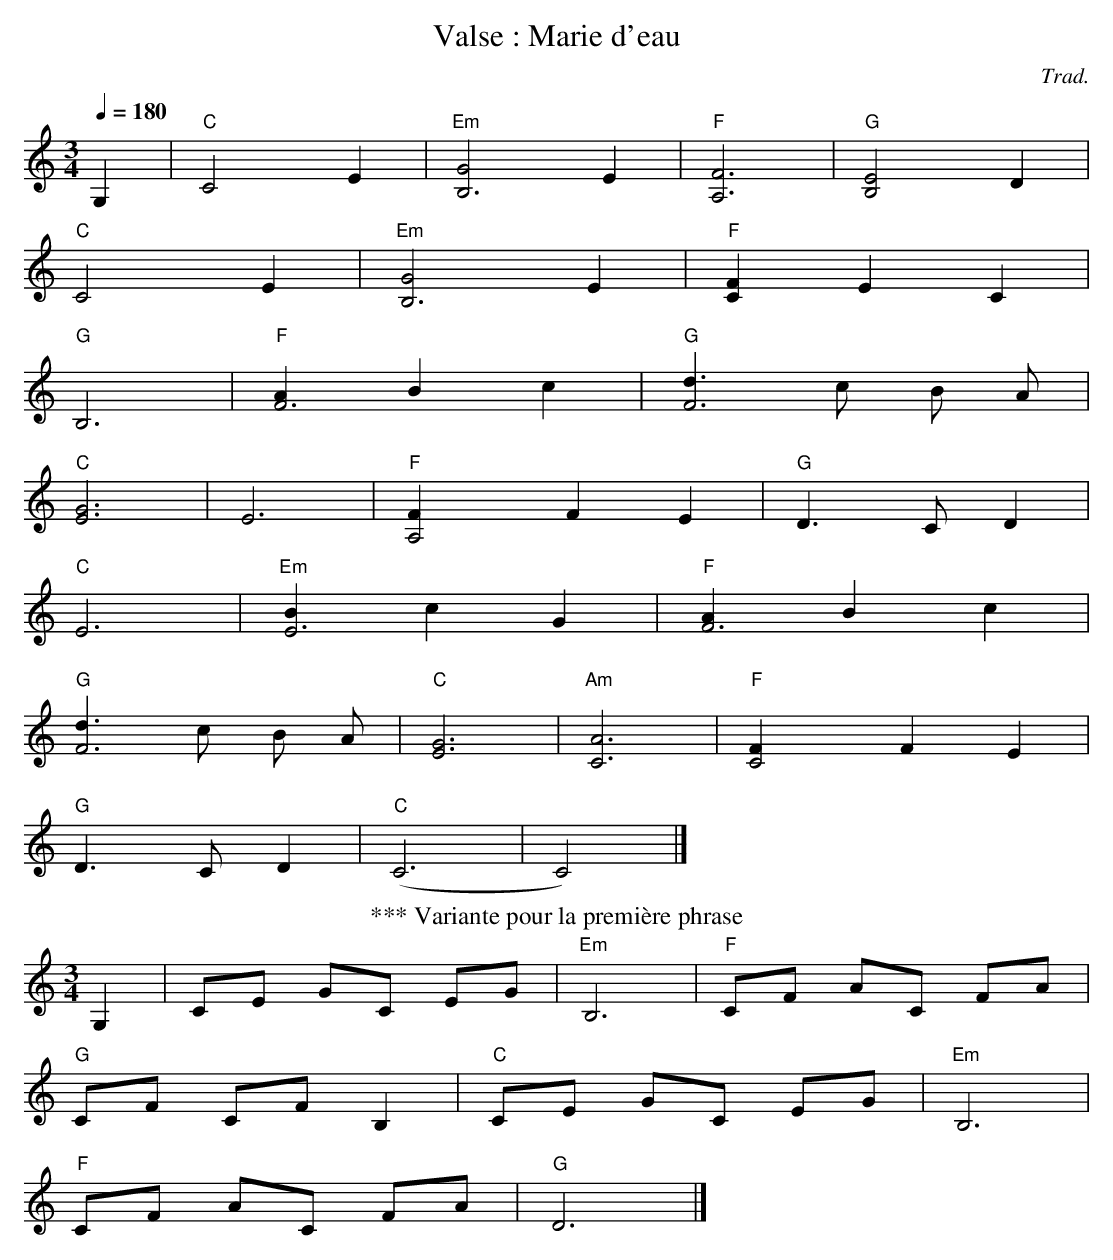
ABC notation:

X:1
T:Valse : Marie d'eau
E:12
C:Trad.
M:3/4
L:1/16
K:C
Q:1/4=180
G,4 | "C"C8 E4 | "Em"[G8B,12] E4 | "F"[A,12F12] | "G"[B,8E8] D4 |
"C"C8 E4 | "Em"[G8B,12] E4 | "F"[C4F4] E4 C4 |
"G"B,12 | "F"[A4F12] B4 c4 | "G"[d6F12] c2 B2 A2 |
"C"[G12E12] | E12 | "F"[A,8F4] F4 E4 | "G"D6 C2 D4 |
"C"E12 | "Em"[B4E12] c4 G4 | "F"[A4F12] B4 c4 |
"G"[d6F12] c2 B2 A2 | "C"[E12G12] | "Am"[C12A12] | "F"[C8F4] F4 E4 |
"G"D6 C2 D4 | "C"(C12 | C8) |]
T:*** Variante pour la première phrase
M:3/4
L:1/16
G,4 | C2E2 G2C2 E2G2 | "Em"B,12 | "F"C2F2 A2C2 F2A2 |
"G"C2F2 C2F2 B,4 | "C"C2E2 G2C2 E2G2 | "Em"B,12 |
"F"C2F2 A2C2 F2A2 | "G"D12 |]
